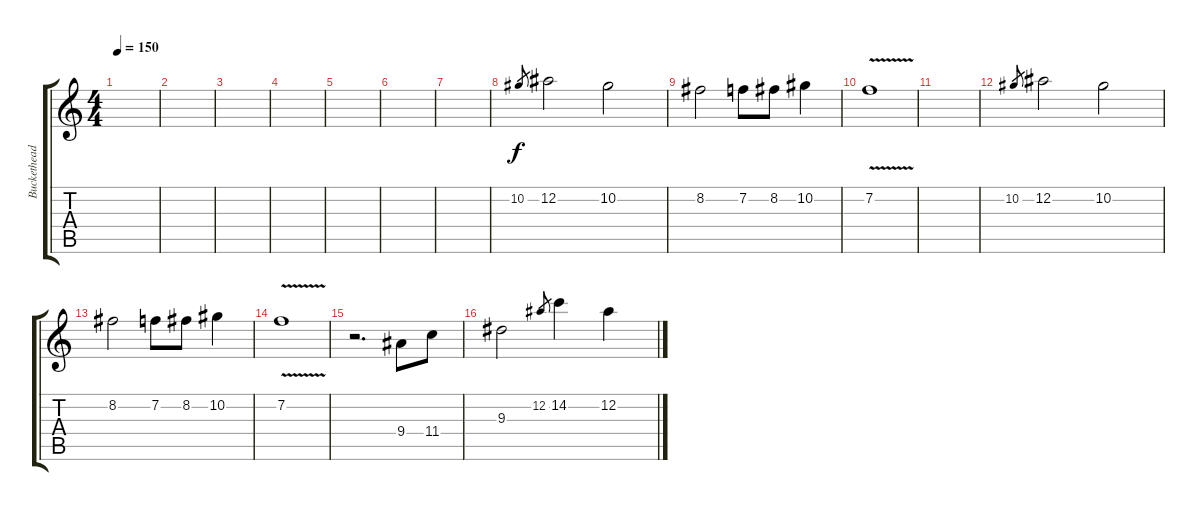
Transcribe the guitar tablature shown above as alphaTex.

\track ("Buckethead" "Buckethead") {instrument distortionguitar}
\staff {score tabs}
\tuning (Eb4 Bb3 Gb3 Db3 Ab2 Eb2) {hide}
\ts (4 4)
\tempo 150
\clef g2
\ks c
|
|
|
|
|
|
|
10.2.8{gr} 12.2.2 10.2.2 |
8.2.2 7.2.8 8.2.8 10.2.4 |
7.2{v}.1 |
|
10.2.8{gr} 12.2.2 10.2.2 |
8.2.2 7.2.8 8.2.8 10.2.4 |
7.2{v}.1 |
r.2{d} 9.4.8 11.4.8 |
9.3.2 12.2.8{gr} 14.2.4 12.2.4
